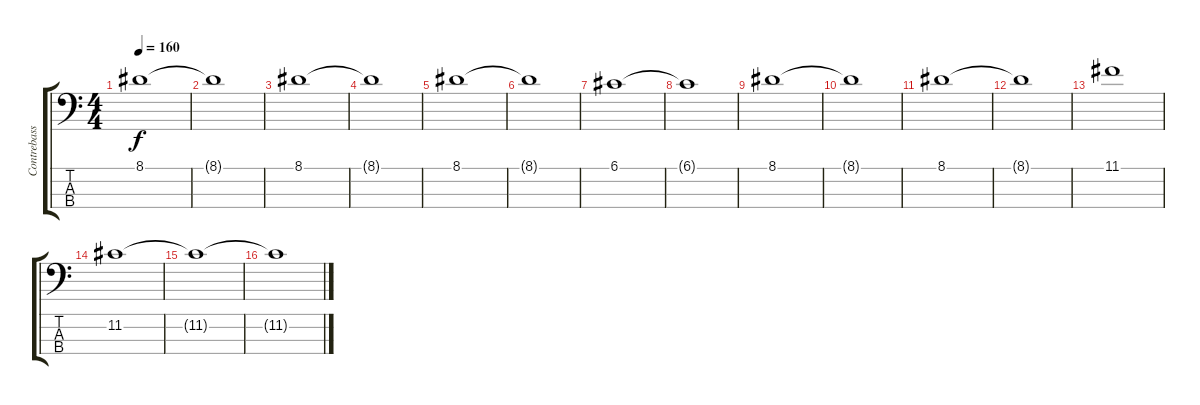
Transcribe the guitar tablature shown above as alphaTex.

\track ("Contrebasse" "Contrebass") {instrument contrabass}
\staff {score tabs}
\tuning (G2 D2 A1 E1) {hide}
\ts (4 4)
\tempo 160
\clef f4
\ks c
8.1.1{dy f instrument contrabass} |
8.1{t}.1 |
8.1.1 |
8.1{t}.1 |
8.1.1 |
8.1{t}.1 |
6.1.1 |
6.1{t}.1 |
8.1.1 |
8.1{t}.1 |
8.1.1 |
8.1{t}.1 |
11.1.1 |
11.2.1 |
11.2{t}.1 |
11.2{t}.1
